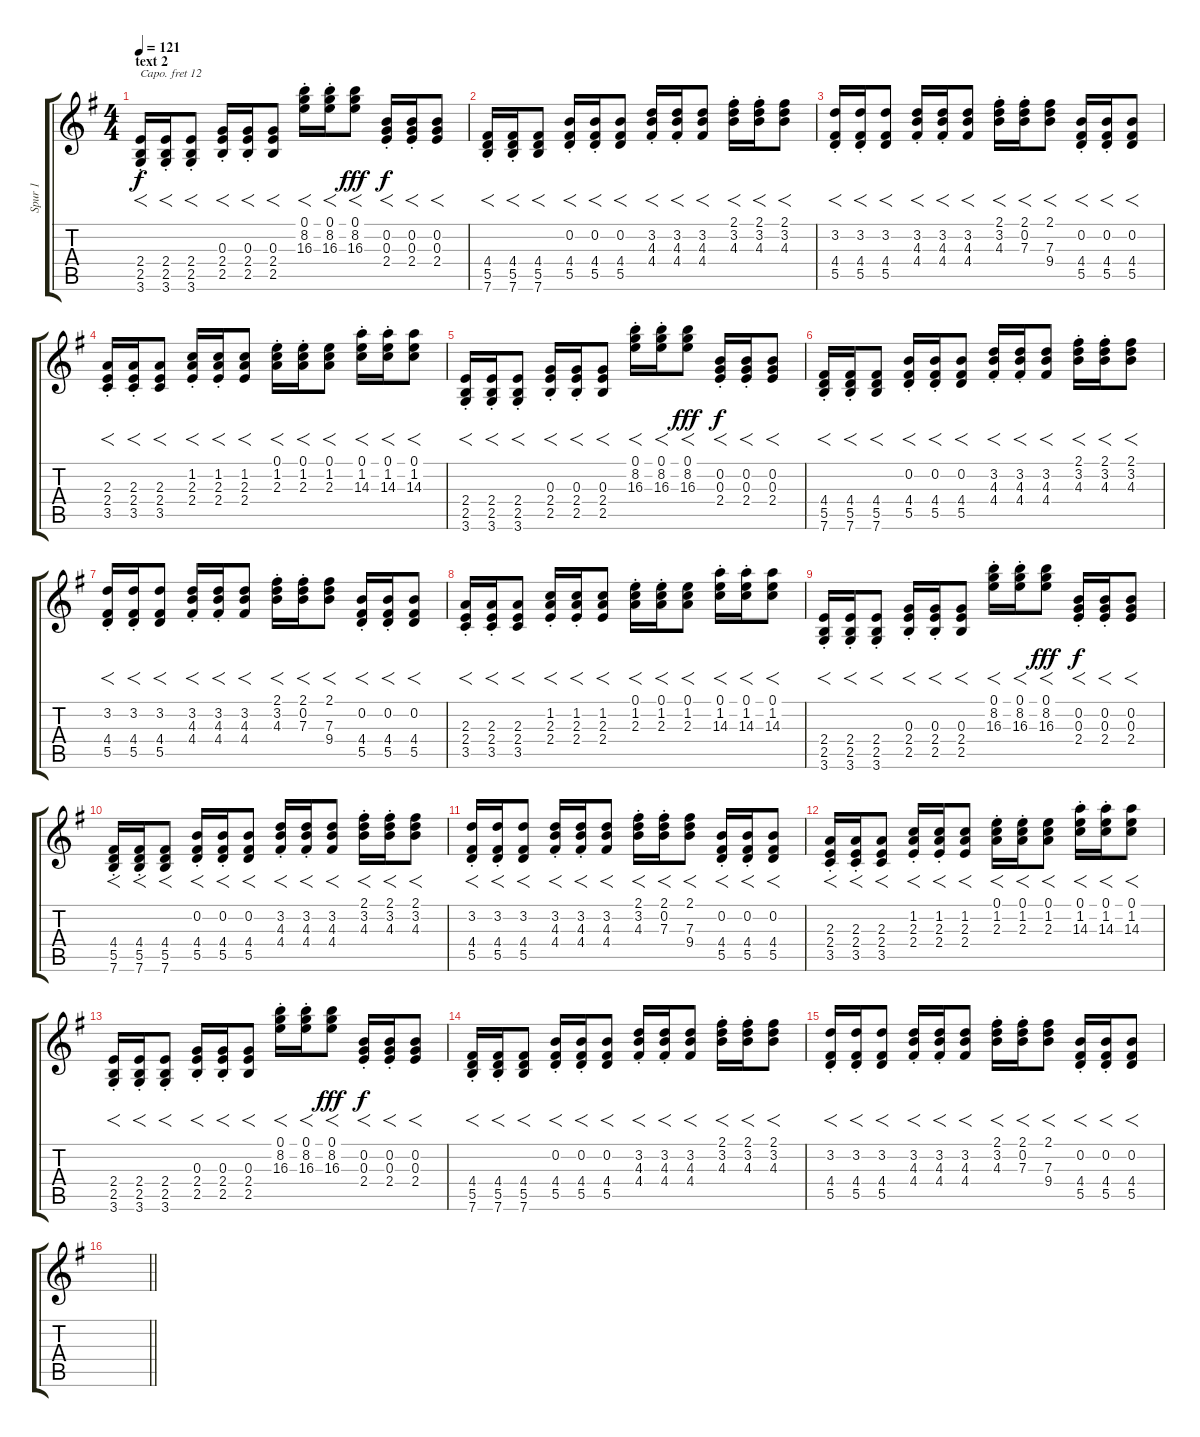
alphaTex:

\track ("Spur 1" "Spur 1") {instrument lead2sawtooth}
\staff {score tabs}
\capo 12
\tuning (E4 B3 G3 D3 A2 E2) {hide}
\ts (4 4)
\section ("" "text 2")
\tempo 121
\clef g2
\ks g
(2.4{st} 2.5{st} 3.6{st}).16{f dy f} (2.4{st} 2.5{st} 3.6).16{f} (2.4 2.5 3.6{st}).8{f} (0.3{st} 2.4{st} 2.5{st}).16{f} (0.3{st} 2.4{st} 2.5{st}).16{f} (0.3 2.4 2.5).8{f} (0.1{st} 8.2{st} 16.3{st}).16{f} (0.1{st} 8.2{st} 16.3{st}).16{f} (0.1 8.2 16.3).8{f dy fff} (0.2{st} 0.3{st} 2.4{st}).16{f dy f} (0.2{st} 0.3{st} 2.4{st}).16{f} (0.2 0.3 2.4).8{f} |
(4.4 5.5{st} 7.6{st}).16{f} (4.4 5.5{st} 7.6{st}).16{f} (4.4 5.5 7.6).8{f} (0.2 4.4{st} 5.5{st}).16{f} (0.2 4.4{st} 5.5{st}).16{f} (0.2 4.4 5.5).8{f} (3.2{st} 4.3 4.4{st}).16{f} (3.2{st} 4.3 4.4{st}).16{f} (3.2 4.3 4.4).8{f} (2.1{st} 3.2{st} 4.3{st}).16{f} (2.1{st} 3.2{st} 4.3{st}).16{f} (2.1 3.2 4.3).8{f} |
(3.2{st} 4.4{st} 5.5{st}).16{f} (3.2{st} 4.4{st} 5.5{st}).16{f} (3.2 4.4 5.5).8{f} (3.2{st} 4.3 4.4{st}).16{f} (3.2{st} 4.3 4.4{st}).16{f} (3.2 4.3 4.4).8{f} (2.1{st} 3.2{st} 4.3{st}).16{f} (2.1{st} 0.2{st} 7.3{st}).16{f} (2.1 7.3 9.4).8{f} (0.2 4.4{st} 5.5{st}).16{f} (0.2 4.4{st} 5.5{st}).16{f} (0.2 4.4 5.5).8{f} |
(2.3{st} 2.4{st} 3.5{st}).16{f} (2.3{st} 2.4{st} 3.5{st}).16{f} (2.3 2.4 3.5).8{f} (1.2{st} 2.3{st} 2.4{st}).16{f} (1.2{st} 2.3{st} 2.4{st}).16{f} (1.2 2.3 2.4).8{f} (0.1{st} 1.2{st} 2.3{st}).16{f} (0.1{st} 1.2{st} 2.3{st}).16{f} (0.1 1.2 2.3).8{f} (0.1{st} 1.2{st} 14.3{st}).16{f} (0.1{st} 1.2{st} 14.3{st}).16{f} (0.1 1.2 14.3).8{f} |
(2.4{st} 2.5{st} 3.6{st}).16{f} (2.4{st} 2.5{st} 3.6).16{f} (2.4 2.5 3.6{st}).8{f} (0.3{st} 2.4{st} 2.5{st}).16{f} (0.3{st} 2.4{st} 2.5{st}).16{f} (0.3 2.4 2.5).8{f} (0.1{st} 8.2{st} 16.3{st}).16{f} (0.1{st} 8.2{st} 16.3{st}).16{f} (0.1 8.2 16.3).8{f dy fff} (0.2{st} 0.3{st} 2.4{st}).16{f dy f} (0.2{st} 0.3{st} 2.4{st}).16{f} (0.2 0.3 2.4).8{f} |
(4.4 5.5{st} 7.6{st}).16{f} (4.4 5.5{st} 7.6{st}).16{f} (4.4 5.5 7.6).8{f} (0.2 4.4{st} 5.5{st}).16{f} (0.2 4.4{st} 5.5{st}).16{f} (0.2 4.4 5.5).8{f} (3.2{st} 4.3 4.4{st}).16{f} (3.2{st} 4.3 4.4{st}).16{f} (3.2 4.3 4.4).8{f} (2.1{st} 3.2{st} 4.3{st}).16{f} (2.1{st} 3.2{st} 4.3{st}).16{f} (2.1 3.2 4.3).8{f} |
(3.2{st} 4.4{st} 5.5{st}).16{f} (3.2{st} 4.4{st} 5.5{st}).16{f} (3.2 4.4 5.5).8{f} (3.2{st} 4.3 4.4{st}).16{f} (3.2{st} 4.3 4.4{st}).16{f} (3.2 4.3 4.4).8{f} (2.1{st} 3.2{st} 4.3{st}).16{f} (2.1{st} 0.2{st} 7.3{st}).16{f} (2.1 7.3 9.4).8{f} (0.2 4.4{st} 5.5{st}).16{f} (0.2 4.4{st} 5.5{st}).16{f} (0.2 4.4 5.5).8{f} |
(2.3{st} 2.4{st} 3.5{st}).16{f} (2.3{st} 2.4{st} 3.5{st}).16{f} (2.3 2.4 3.5).8{f} (1.2{st} 2.3{st} 2.4{st}).16{f} (1.2{st} 2.3{st} 2.4{st}).16{f} (1.2 2.3 2.4).8{f} (0.1{st} 1.2{st} 2.3{st}).16{f} (0.1{st} 1.2{st} 2.3{st}).16{f} (0.1 1.2 2.3).8{f} (0.1{st} 1.2{st} 14.3{st}).16{f} (0.1{st} 1.2{st} 14.3{st}).16{f} (0.1 1.2 14.3).8{f} |
(2.4{st} 2.5{st} 3.6{st}).16{f} (2.4{st} 2.5{st} 3.6).16{f} (2.4 2.5 3.6{st}).8{f} (0.3{st} 2.4{st} 2.5{st}).16{f} (0.3{st} 2.4{st} 2.5{st}).16{f} (0.3 2.4 2.5).8{f} (0.1{st} 8.2{st} 16.3{st}).16{f} (0.1{st} 8.2{st} 16.3{st}).16{f} (0.1 8.2 16.3).8{f dy fff} (0.2{st} 0.3{st} 2.4{st}).16{f dy f} (0.2{st} 0.3{st} 2.4{st}).16{f} (0.2 0.3 2.4).8{f} |
(4.4 5.5{st} 7.6{st}).16{f} (4.4 5.5{st} 7.6{st}).16{f} (4.4 5.5 7.6).8{f} (0.2 4.4{st} 5.5{st}).16{f} (0.2 4.4{st} 5.5{st}).16{f} (0.2 4.4 5.5).8{f} (3.2{st} 4.3 4.4{st}).16{f} (3.2{st} 4.3 4.4{st}).16{f} (3.2 4.3 4.4).8{f} (2.1{st} 3.2{st} 4.3{st}).16{f} (2.1{st} 3.2{st} 4.3{st}).16{f} (2.1 3.2 4.3).8{f} |
(3.2{st} 4.4{st} 5.5{st}).16{f} (3.2{st} 4.4{st} 5.5{st}).16{f} (3.2 4.4 5.5).8{f} (3.2{st} 4.3 4.4{st}).16{f} (3.2{st} 4.3 4.4{st}).16{f} (3.2 4.3 4.4).8{f} (2.1{st} 3.2{st} 4.3{st}).16{f} (2.1{st} 0.2{st} 7.3{st}).16{f} (2.1 7.3 9.4).8{f} (0.2 4.4{st} 5.5{st}).16{f} (0.2 4.4{st} 5.5{st}).16{f} (0.2 4.4 5.5).8{f} |
(2.3{st} 2.4{st} 3.5{st}).16{f} (2.3{st} 2.4{st} 3.5{st}).16{f} (2.3 2.4 3.5).8{f} (1.2{st} 2.3{st} 2.4{st}).16{f} (1.2{st} 2.3{st} 2.4{st}).16{f} (1.2 2.3 2.4).8{f} (0.1{st} 1.2{st} 2.3{st}).16{f} (0.1{st} 1.2{st} 2.3{st}).16{f} (0.1 1.2 2.3).8{f} (0.1{st} 1.2{st} 14.3{st}).16{f} (0.1{st} 1.2{st} 14.3{st}).16{f} (0.1 1.2 14.3).8{f} |
(2.4{st} 2.5{st} 3.6{st}).16{f} (2.4{st} 2.5{st} 3.6).16{f} (2.4 2.5 3.6{st}).8{f} (0.3{st} 2.4{st} 2.5{st}).16{f} (0.3{st} 2.4{st} 2.5{st}).16{f} (0.3 2.4 2.5).8{f} (0.1{st} 8.2{st} 16.3{st}).16{f} (0.1{st} 8.2{st} 16.3{st}).16{f} (0.1 8.2 16.3).8{f dy fff} (0.2{st} 0.3{st} 2.4{st}).16{f dy f} (0.2{st} 0.3{st} 2.4{st}).16{f} (0.2 0.3 2.4).8{f} |
(4.4 5.5{st} 7.6{st}).16{f} (4.4 5.5{st} 7.6{st}).16{f} (4.4 5.5 7.6).8{f} (0.2 4.4{st} 5.5{st}).16{f} (0.2 4.4{st} 5.5{st}).16{f} (0.2 4.4 5.5).8{f} (3.2{st} 4.3 4.4{st}).16{f} (3.2{st} 4.3 4.4{st}).16{f} (3.2 4.3 4.4).8{f} (2.1{st} 3.2{st} 4.3{st}).16{f} (2.1{st} 3.2{st} 4.3{st}).16{f} (2.1 3.2 4.3).8{f} |
(3.2{st} 4.4{st} 5.5{st}).16{f} (3.2{st} 4.4{st} 5.5{st}).16{f} (3.2 4.4 5.5).8{f} (3.2{st} 4.3 4.4{st}).16{f} (3.2{st} 4.3 4.4{st}).16{f} (3.2 4.3 4.4).8{f} (2.1{st} 3.2{st} 4.3{st}).16{f} (2.1{st} 0.2{st} 7.3{st}).16{f} (2.1 7.3 9.4).8{f} (0.2 4.4{st} 5.5{st}).16{f} (0.2 4.4{st} 5.5{st}).16{f} (0.2 4.4 5.5).8{f} |
\barLineRight lightlight
